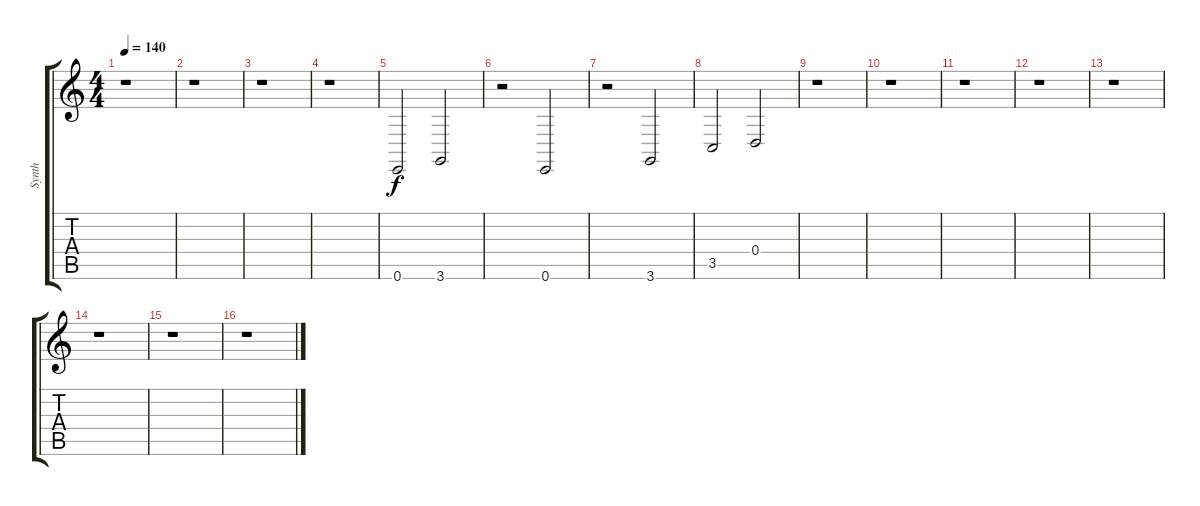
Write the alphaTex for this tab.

\track ("Synth" "Synth") {instrument stringensemble1}
\staff {score tabs}
\tuning (E4 B3 G3 D3 A2 E2) {hide}
\ts (4 4)
\tempo 140
\clef g2
\ks c
r.1{dy ff} |
r.1 |
r.1 |
r.1 |
0.6.2{dy f volume 12} 3.6.2 |
r.2 0.6.2 |
r.2 3.6.2 |
3.5.2 0.4.2 |
r.1 |
r.1 |
r.1 |
r.1 |
r.1 |
r.1 |
r.1 |
r.1
